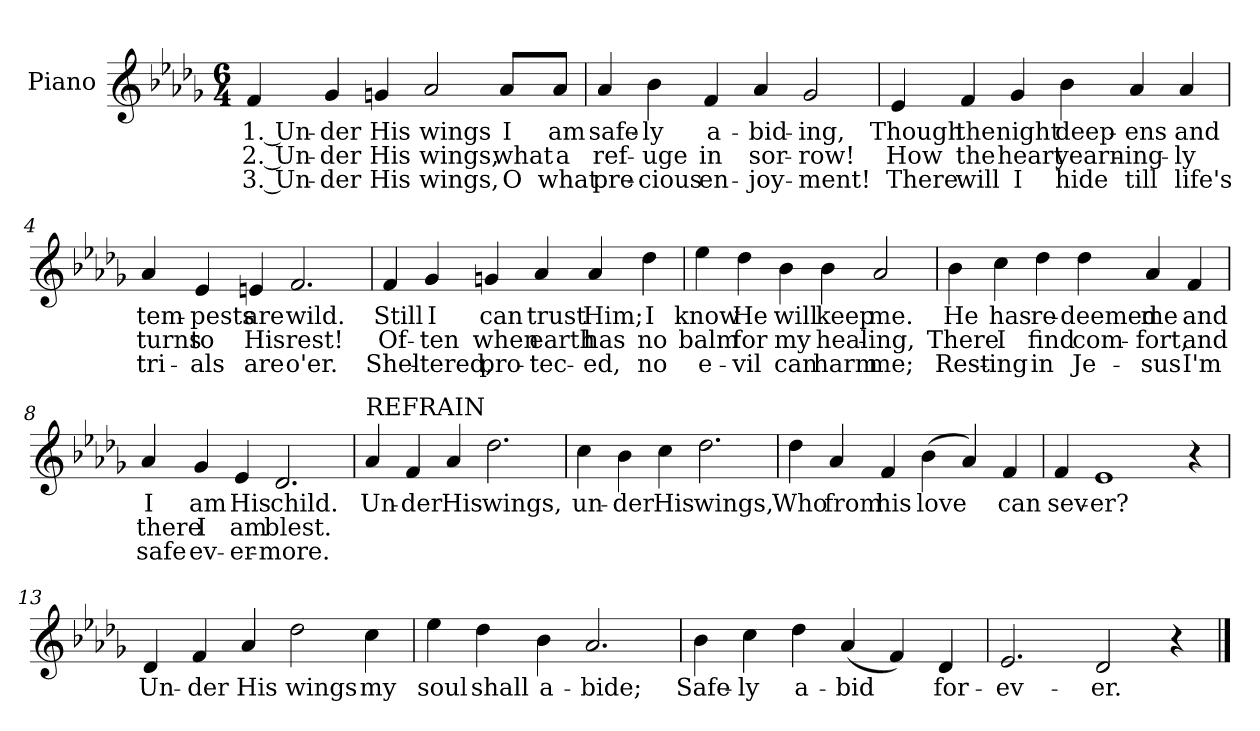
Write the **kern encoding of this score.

**kern	**text	**text	**text
*part1	*part1	*part1	*part1
*staff1	*staff1	*staff1	*staff1
*I"Piano	*	*	*
*I'Pno.	*	*	*
*clefG2	*	*	*
*k[b-e-a-d-g-]	*	*	*
*D-:	*	*	*
*M6/4	*	*	*
=1	=1	=1	=1
4f/	1. Un-	2. Un-	3. Un-
4g-/	-der	-der	-der
4gn/	His	His	His
2a-/	wings	wings,	wings,
8a-/L	I	what	O
8a-/J	am	a	what
=2	=2	=2	=2
4a-/	safe-	ref-	pre-
4b-\	-ly	-uge	-cious
4f/	a-	in	en-
4a-/	-bid-	sor-	-joy-
2g-/	-ing,	-row!	-ment!
!!LO:LB:g=z
=3	=3	=3	=3
4e-/	Though	How	There
4f/	the	the	will
4g-/	night	heart	I
4b-\	deep-	yearn-	hide
4a-/	-ens	-ing-	till
4a-/	and	-ly	life's
=4	=4	=4	=4
4a-/	tem-	turns	tri-
4e-/	-pests	to	-als
4en/	are	His	are
2.f/	wild.	rest!	o'er.
!!LO:LB:g=z
=5	=5	=5	=5
4f/	Still	Of-	Shel-
4g-/	I	-ten	-tered,
4gn/	can	when	pro-
4a-/	trust	earth	-tec-
4a-/	Him;	has	-ed,
4dd-\	I	no	no
=6	=6	=6	=6
4ee-\	know	balm	e-
4dd-\	He	for	-vil
4b-\	will	my	can
4b-\	keep	heal-	harm
2a-/	me.	-ing,	me;
!!LO:LB:g=z
=7	=7	=7	=7
4b-\	He	There	Rest-
4cc\	has	I	-ing
4dd-\	re-	find	in
4dd-\	-deemed	com-	Je-
4a-/	me	-fort,	-sus
4f/	and	and	I'm
=8	=8	=8	=8
4a-/	I	there	safe
4g-/	am	I	ev-
4e-/	His	am	-er-
2.d-/	child.	blest.	-more.
!!LO:LB:g=z
=9	=9	=9	=9
!LO:TX:a:t=REFRAIN	!	!	!
4a-/	Un-	.	.
4f/	-der	.	.
4a-/	His	.	.
2.dd-\	wings,	.	.
=10	=10	=10	=10
4cc\	un-	.	.
4b-\	-der	.	.
4cc\	His	.	.
2.dd-\	wings,	.	.
=11	=11	=11	=11
4dd-\	Who	.	.
4a-/	from	.	.
4f/	his	.	.
(4b-\	love	.	.
4a-/)	.	.	.
4f/	can	.	.
=12	=12	=12	=12
4f/	sev-	.	.
1e-	-er?	.	.
4r	.	.	.
!!LO:LB:g=z
=13	=13	=13	=13
4d-/	Un-	.	.
4f/	-der	.	.
4a-/	His	.	.
2dd-\	wings	.	.
4cc\	my	.	.
=14	=14	=14	=14
4ee-\	soul	.	.
4dd-\	shall	.	.
4b-\	a-	.	.
2.a-/	-bide;	.	.
=15	=15	=15	=15
4b-\	Safe-	.	.
4cc\	-ly	.	.
4dd-\	a-	.	.
(4a-/	-bid	.	.
4f/)	.	.	.
4d-/	for-	.	.
=16	=16	=16	=16
2.e-/	-ev-	.	.
2d-/	-er.	.	.
4r	.	.	.
==	==	==	==
*-	*-	*-	*-
